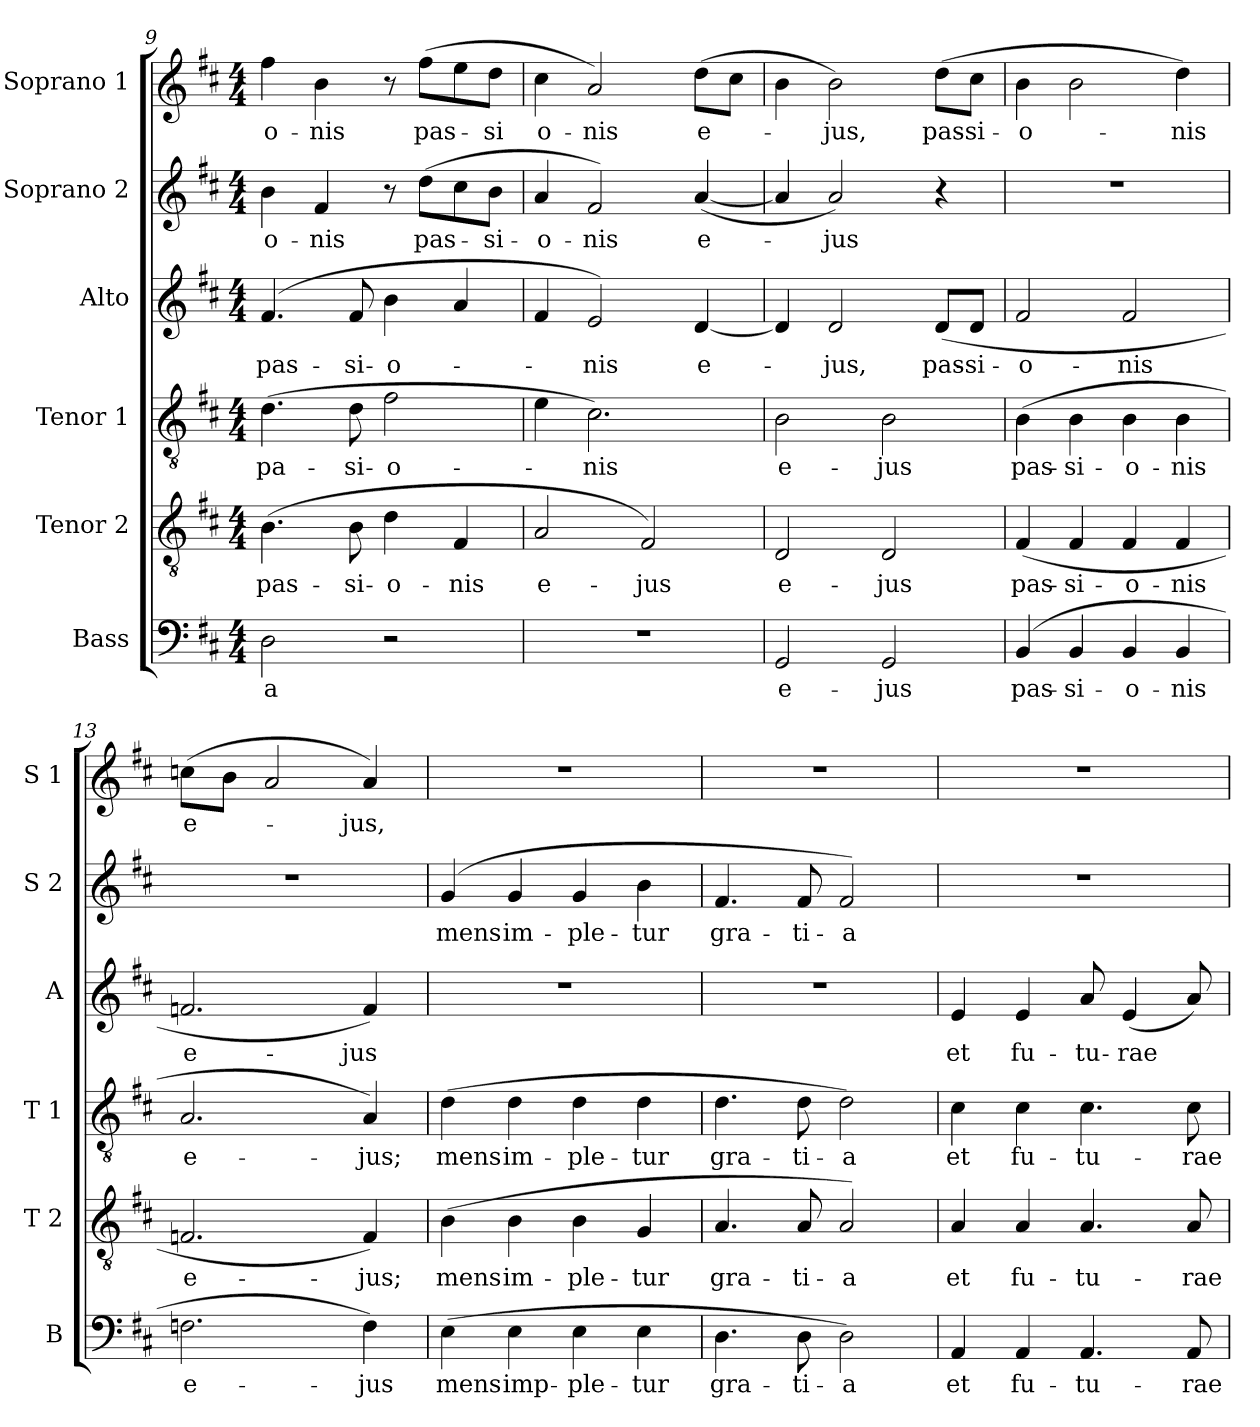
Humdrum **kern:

**kern	**text	**kern	**text	**kern	**text	**kern	**text	**kern	**text	**kern	**text
*part6	*part6	*part5	*part5	*part4	*part4	*part3	*part3	*part2	*part2	*part1	*part1
*staff6	*staff6	*staff5	*staff5	*staff4	*staff4	*staff3	*staff3	*staff2	*staff2	*staff1	*staff1
*I"Bass	*	*I"Tenor 2	*	*I"Tenor 1	*	*I"Alto	*	*I"Soprano 2	*	*I"Soprano 1	*
*I'B	*	*I'T 2	*	*I'T 1	*	*I'A	*	*I'S 2	*	*I'S 1	*
*clefF4	*	*clefGv2	*	*clefGv2	*	*clefG2	*	*clefG2	*	*clefG2	*
*k[f#c#]	*	*k[f#c#]	*	*k[f#c#]	*	*k[f#c#]	*	*k[f#c#]	*	*k[f#c#]	*
*D:	*	*D:	*	*D:	*	*D:	*	*D:	*	*D:	*
*M4/4	*	*M4/4	*	*M4/4	*	*M4/4	*	*M4/4	*	*M4/4	*
=9	=9	=9	=9	=9	=9	=9	=9	=9	=9	=9	=9
!	!LO:LY:b	!	!LO:LY:b	!	!LO:LY:b	!	!LO:LY:b	!	!LO:LY:b	!	!LO:LY:b
2D\	-a	(>4.B\	pas-	(>4.d\	pa-	(>4.f#/	pas-	4b\	-o-	4ff#\	-o-
!	!	!	!	!	!	!	!	!	!LO:LY:b	!	!LO:LY:b
.	.	.	.	.	.	.	.	4f#/	-nis	4b\	-nis
!	!	!	!LO:LY:b	!	!LO:LY:b	!	!LO:LY:b	!	!	!	!
.	.	8B\	-si-	8d\	-si-	8f#/	-si-	.	.	.	.
!	!	!	!LO:LY:b	!	!LO:LY:b	!	!LO:LY:b	!	!	!	!
2r	.	4d\	-o-	2f#\	-o-	4b\	-o-	8r	.	8r	.
!	!	!	!	!	!	!	!	!	!LO:LY:b	!	!LO:LY:b
.	.	.	.	.	.	.	.	(>8dd\L	pas-	(>8ff#\L	pas-
!	!	!	!LO:LY:b	!	!	!	!	!	!	!	!
.	.	4F#/	-nis	.	.	4a/	.	8cc#\	.	8ee\	.
!	!	!	!	!	!	!	!	!	!LO:LY:b	!	!LO:LY:b
.	.	.	.	.	.	.	.	8b\J	-si-	8dd\J	-si
=10	=10	=10	=10	=10	=10	=10	=10	=10	=10	=10	=10
!	!	!	!LO:LY:b	!	!	!	!	!	!LO:LY:b	!	!LO:LY:b
1r	.	2A/	e-	4e\	.	4f#/	.	4a/	-o-	4cc#\	o-
!	!	!	!	!	!LO:LY:b	!	!LO:LY:b	!	!LO:LY:b	!	!LO:LY:b
.	.	.	.	2.c#\)	-nis	2e/)	-nis	2f#/)	-nis	2a/)	-nis
!	!	!	!LO:LY:b	!	!	!	!	!	!	!	!
.	.	2F#/)	-jus	.	.	.	.	.	.	.	.
!	!	!	!	!	!	!	!LO:LY:b	!	!LO:LY:b	!	!LO:LY:b
.	.	.	.	.	.	[4d/	e-	(<[4a/	e-	(>8dd\L	e-
.	.	.	.	.	.	.	.	.	.	8cc#\J	.
=11	=11	=11	=11	=11	=11	=11	=11	=11	=11	=11	=11
!	!LO:LY:b	!	!LO:LY:b	!	!LO:LY:b	!	!	!	!	!	!
2GG/	e-	2D/	e-	2B\	e-	4d/]	.	4a/]	.	4b\	.
!	!	!	!	!	!	!	!LO:LY:b	!	!LO:LY:b	!	!LO:LY:b
.	.	.	.	.	.	2d/	-jus,	2a/)	-jus	2b\)	-jus,
!	!LO:LY:b	!	!LO:LY:b	!	!LO:LY:b	!	!	!	!	!	!
2GG/	-jus	2D/	-jus	2B\	-jus	.	.	.	.	.	.
!	!	!	!	!	!	!	!LO:LY:b	!	!	!	!LO:LY:b
.	.	.	.	.	.	(<8d/L	pas-	4r	.	(>8dd\L	pas-
!	!	!	!	!	!	!	!LO:LY:b	!	!	!	!LO:LY:b
.	.	.	.	.	.	8d/J	-si-	.	.	8cc#\J	-si-
!!LO:PB:g=z
=12	=12	=12	=12	=12	=12	=12	=12	=12	=12	=12	=12
!	!LO:LY:b	!	!LO:LY:b	!	!LO:LY:b	!	!LO:LY:b	!	!	!	!LO:LY:b
(>4BB/	pas-	(>4F#/	pas-	(>4B\	pas-	2f#/	-o-	1r	.	4b\	-o-
!	!LO:LY:b	!	!LO:LY:b	!	!LO:LY:b	!	!	!	!	!	!
4BB/	-si-	4F#/	-si-	4B\	-si-	.	.	.	.	2b\	.
!	!LO:LY:b	!	!LO:LY:b	!	!LO:LY:b	!	!LO:LY:b	!	!	!	!
4BB/	-o-	4F#/	-o-	4B\	-o-	2f#/	-nis	.	.	.	.
!	!LO:LY:b	!	!LO:LY:b	!	!LO:LY:b	!	!	!	!	!	!LO:LY:b
4BB/	-nis	4F#/	-nis	4B\	-nis	.	.	.	.	4dd\)	-nis
=13	=13	=13	=13	=13	=13	=13	=13	=13	=13	=13	=13
!	!LO:LY:b	!	!LO:LY:b	!	!LO:LY:b	!	!LO:LY:b	!	!	!	!LO:LY:b
2.Fn\	e-	2.Fn/	e-	2.A/	e-	2.fn/	e-	1r	.	(>8ccn\L	e-
.	.	.	.	.	.	.	.	.	.	8b\J	.
.	.	.	.	.	.	.	.	.	.	2a/	.
!	!LO:LY:b	!	!LO:LY:b	!	!LO:LY:b	!	!LO:LY:b	!	!	!	!LO:LY:b
4F\)	-jus	4F/)	-jus;	4A/)	-jus;	4f/)	-jus	.	.	4a/)	-jus,
=14	=14	=14	=14	=14	=14	=14	=14	=14	=14	=14	=14
!	!LO:LY:b	!	!LO:LY:b	!	!LO:LY:b	!	!	!	!LO:LY:b	!	!
(>4E\	mens	(>4B\	mens	(>4d\	mens	1r	.	(>4g/	mens	1r	.
!	!LO:LY:b	!	!LO:LY:b	!	!LO:LY:b	!	!	!	!LO:LY:b	!	!
4E\	imp-	4B\	im-	4d\	im-	.	.	4g/	im-	.	.
!	!LO:LY:b	!	!LO:LY:b	!	!LO:LY:b	!	!	!	!LO:LY:b	!	!
4E\	-ple-	4B\	-ple-	4d\	-ple-	.	.	4g/	-ple-	.	.
!	!LO:LY:b	!	!LO:LY:b	!	!LO:LY:b	!	!	!	!LO:LY:b	!	!
4E\	-tur	4G/	-tur	4d\	-tur	.	.	4b\	-tur	.	.
=15	=15	=15	=15	=15	=15	=15	=15	=15	=15	=15	=15
!	!LO:LY:b	!	!LO:LY:b	!	!LO:LY:b	!	!	!	!LO:LY:b	!	!
4.D\	gra-	4.A/	gra-	4.d\	gra-	1r	.	4.f#/	gra-	1r	.
!	!LO:LY:b	!	!LO:LY:b	!	!LO:LY:b	!	!	!	!LO:LY:b	!	!
8D\	-ti-	8A/	-ti-	8d\	-ti-	.	.	8f#/	-ti-	.	.
!	!LO:LY:b	!	!LO:LY:b	!	!LO:LY:b	!	!	!	!LO:LY:b	!	!
2D\)	-a	2A/)	-a	2d\)	-a	.	.	2f#/)	-a	.	.
=16	=16	=16	=16	=16	=16	=16	=16	=16	=16	=16	=16
!	!LO:LY:b	!	!LO:LY:b	!	!LO:LY:b	!	!LO:LY:b	!	!	!	!
4AA/	et	4A/	et	4c#\	et	4e/	et	1r	.	1r	.
!	!LO:LY:b	!	!LO:LY:b	!	!LO:LY:b	!	!LO:LY:b	!	!	!	!
4AA/	fu-	4A/	fu-	4c#\	fu-	4e/	fu-	.	.	.	.
!	!LO:LY:b	!	!LO:LY:b	!	!LO:LY:b	!	!LO:LY:b	!	!	!	!
4.AA/	-tu-	4.A/	-tu-	4.c#\	-tu-	8a/	-tu-	.	.	.	.
!	!	!	!	!	!	!	!LO:LY:b	!	!	!	!
.	.	.	.	.	.	(<4e/	-rae	.	.	.	.
!	!LO:LY:b	!	!LO:LY:b	!	!LO:LY:b	!	!	!	!	!	!
8AA/	-rae	8A/	-rae	8c#\	-rae	8a/)	.	.	.	.	.
=	=	=	=	=	=	=	=	=	=	=	=
*-	*-	*-	*-	*-	*-	*-	*-	*-	*-	*-	*-
